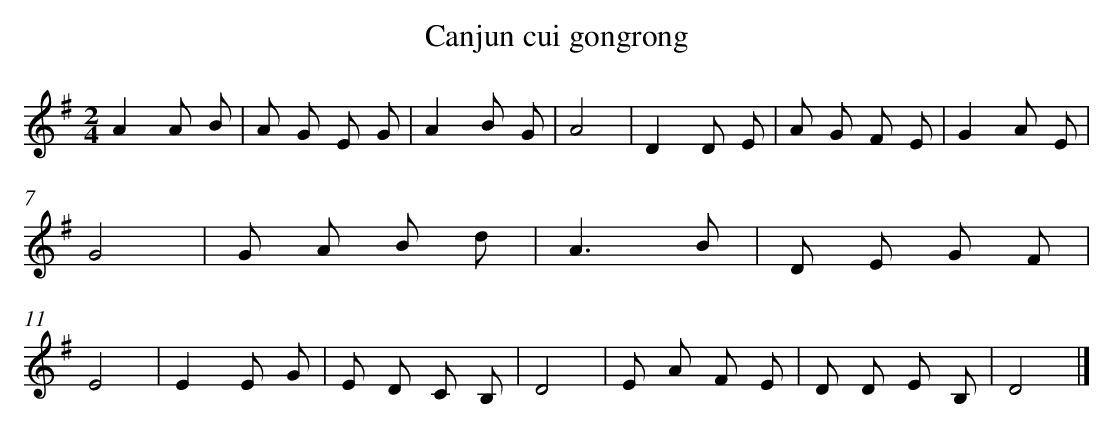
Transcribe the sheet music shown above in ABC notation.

X:1
T: Canjun cui gongrong
L: 1/8
M: 2/4
K: G
A2A B [I:setbarnb 1]|
A G E G |
A2B G |
A4 |
D2D E |
A G F E |
G2A E |
G4 |
G A B d |
A3B |
D E G F |
E4 |
E2E G |
E D C B, |
D4 |
E A F E |
D D E B, |
D4 |]
